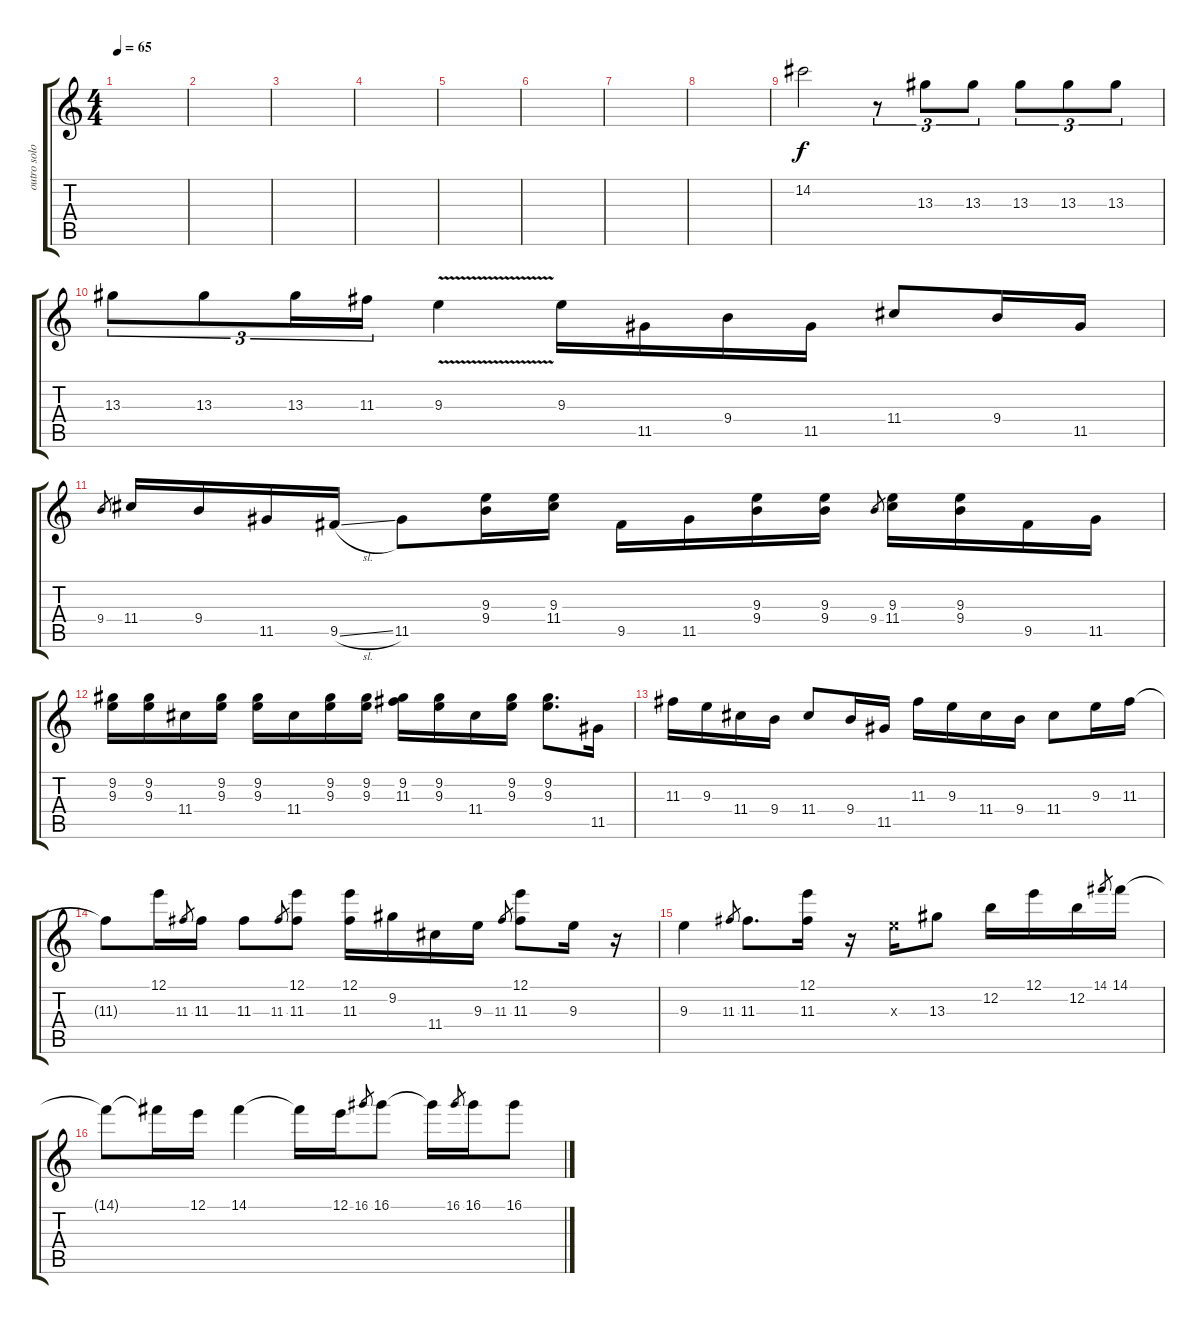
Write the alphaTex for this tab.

\track ("outro solo" "outro solo") {instrument distortionguitar}
\staff {score tabs}
\tuning (E4 B3 G3 D3 A2 E2) {hide}
\ts (4 4)
\tempo 65
\clef g2
\ks c
|
|
|
|
|
|
|
|
14.2.2 r.8{tu (3 2)} 13.3.8{tu (3 2)} 13.3.8{tu (3 2)} 13.3.8{tu (3 2)} 13.3.8{tu (3 2)} 13.3.8{tu (3 2)} |
13.3.8{tu (3 2)} 13.3.8{tu (3 2)} 13.3.16{tu (3 2)} 11.3.16{tu (3 2)} 9.3{v}.4 9.3.16 11.5.16 9.4.16 11.5.16 11.4.8 9.4.16 11.5.16 |
9.4.8{gr} 11.4.16 9.4.16 11.5.16 9.5{sl}.16 11.5.8 (9.3 9.4).16 (9.3 11.4).16 9.5.16 11.5.16 (9.3 9.4).16 (9.3 9.4).16 9.4.8{gr} (9.3 11.4).16 (9.3 9.4).16 9.5.16 11.5.16 |
(9.2 9.3).16 (9.2 9.3).16 11.4.16 (9.2 9.3).16 (9.2 9.3).16 11.4.16 (9.2 9.3).16 (9.2 9.3).16 (9.2 11.3).16 (9.2 9.3).16 11.4.16 (9.2 9.3).16 (9.2 9.3).8{d} 11.5.16 |
11.3.16 9.3.16 11.4.16 9.4.16 11.4.8 9.4.16 11.5.16 11.3.16 9.3.16 11.4.16 9.4.16 11.4.8 9.3.16 11.3.16 |
11.3{t}.8 12.1.16 11.3.8{gr} 11.3.16 11.3.8 11.3.8{gr} (12.1 11.3).8 (12.1 11.3).16 9.2.16 11.4.16 9.3.16 11.3.8{gr} (12.1 11.3).8 9.3.16 r.16 |
9.3.4 11.3.8{gr} 11.3.8{d} (12.1 11.3).16 r.16 9.3{x}.16 13.3.8 12.2.16 12.1.16 12.2.16 14.1.8{gr} 14.1.16 |
14.1{t}.8 14.1{t}.16 12.1.16 14.1.4 14.1{t}.16 12.1.16 16.1.8{gr} 16.1.8 16.1{t}.16 16.1.8{gr} 16.1.16 16.1.8
